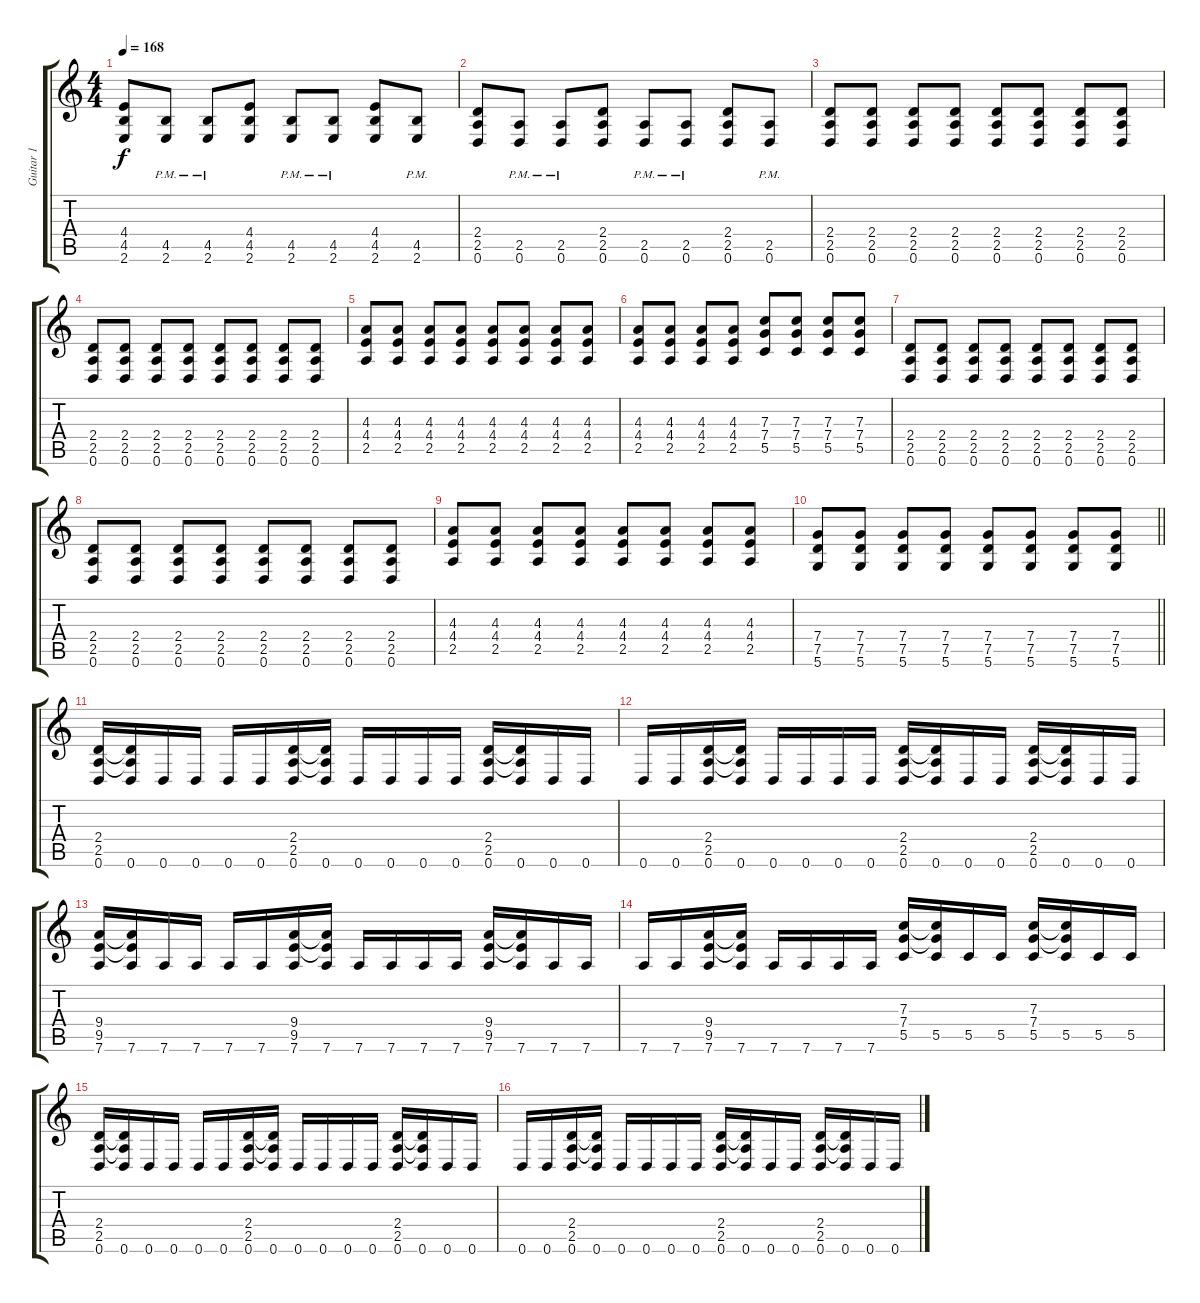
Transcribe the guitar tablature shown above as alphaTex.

\track ("Guitar 1" "Guitar 1") {instrument distortionguitar}
\staff {score tabs}
\tuning (D4 A3 F3 C3 G2 D2) {hide}
\ts (4 4)
\tempo 168
\clef g2
\ks c
(4.4 4.5 2.6).8{dy f} (4.5{pm} 2.6{pm}).8 (4.5{pm} 2.6{pm}).8 (4.4 4.5 2.6).8 (4.5{pm} 2.6{pm}).8 (4.5{pm} 2.6{pm}).8 (4.4 4.5 2.6).8 (4.5{pm} 2.6{pm}).8 |
(2.4 2.5 0.6).8 (2.5{pm} 0.6{pm}).8 (2.5{pm} 0.6{pm}).8 (2.4 2.5 0.6).8 (2.5{pm} 0.6{pm}).8 (2.5{pm} 0.6{pm}).8 (2.4 2.5 0.6).8 (2.5{pm} 0.6{pm}).8 |
(2.4 2.5 0.6).8 (2.4 2.5 0.6).8 (2.4 2.5 0.6).8 (2.4 2.5 0.6).8 (2.4 2.5 0.6).8 (2.4 2.5 0.6).8 (2.4 2.5 0.6).8 (2.4 2.5 0.6).8 |
(2.4 2.5 0.6).8 (2.4 2.5 0.6).8 (2.4 2.5 0.6).8 (2.4 2.5 0.6).8 (2.4 2.5 0.6).8 (2.4 2.5 0.6).8 (2.4 2.5 0.6).8 (2.4 2.5 0.6).8 |
(4.3 4.4 2.5).8 (4.3 4.4 2.5).8 (4.3 4.4 2.5).8 (4.3 4.4 2.5).8 (4.3 4.4 2.5).8 (4.3 4.4 2.5).8 (4.3 4.4 2.5).8 (4.3 4.4 2.5).8 |
(4.3 4.4 2.5).8 (4.3 4.4 2.5).8 (4.3 4.4 2.5).8 (4.3 4.4 2.5).8 (7.3 7.4 5.5).8 (7.3 7.4 5.5).8 (7.3 7.4 5.5).8 (7.3 7.4 5.5).8 |
(2.4 2.5 0.6).8 (2.4 2.5 0.6).8 (2.4 2.5 0.6).8 (2.4 2.5 0.6).8 (2.4 2.5 0.6).8 (2.4 2.5 0.6).8 (2.4 2.5 0.6).8 (2.4 2.5 0.6).8 |
(2.4 2.5 0.6).8 (2.4 2.5 0.6).8 (2.4 2.5 0.6).8 (2.4 2.5 0.6).8 (2.4 2.5 0.6).8 (2.4 2.5 0.6).8 (2.4 2.5 0.6).8 (2.4 2.5 0.6).8 |
(4.3 4.4 2.5).8 (4.3 4.4 2.5).8 (4.3 4.4 2.5).8 (4.3 4.4 2.5).8 (4.3 4.4 2.5).8 (4.3 4.4 2.5).8 (4.3 4.4 2.5).8 (4.3 4.4 2.5).8 |
\barLineRight lightlight
(7.4 7.5 5.6).8 (7.4 7.5 5.6).8 (7.4 7.5 5.6).8 (7.4 7.5 5.6).8 (7.4 7.5 5.6).8 (7.4 7.5 5.6).8 (7.4 7.5 5.6).8 (7.4 7.5 5.6).8 |
(2.4 2.5 0.6).16 (2.4{t} 2.5{t} 0.6).16 0.6.16 0.6.16 0.6.16 0.6.16 (2.4 2.5 0.6).16 (2.4{t} 2.5{t} 0.6).16 0.6.16 0.6.16 0.6.16 0.6.16 (2.4 2.5 0.6).16 (2.4{t} 2.5{t} 0.6).16 0.6.16 0.6.16 |
0.6.16 0.6.16 (2.4 2.5 0.6).16 (2.4{t} 2.5{t} 0.6).16 0.6.16 0.6.16 0.6.16 0.6.16 (2.4 2.5 0.6).16 (2.4{t} 2.5{t} 0.6).16 0.6.16 0.6.16 (2.4 2.5 0.6).16 (2.4{t} 2.5{t} 0.6).16 0.6.16 0.6.16 |
(9.4 9.5 7.6).16 (9.4{t} 9.5{t} 7.6).16 7.6.16 7.6.16 7.6.16 7.6.16 (9.4 9.5 7.6).16 (9.4{t} 9.5{t} 7.6).16 7.6.16 7.6.16 7.6.16 7.6.16 (9.4 9.5 7.6).16 (9.4{t} 9.5{t} 7.6).16 7.6.16 7.6.16 |
7.6.16 7.6.16 (9.4 9.5 7.6).16 (9.4{t} 9.5{t} 7.6).16 7.6.16 7.6.16 7.6.16 7.6.16 (7.3 7.4 5.5).16 (7.3{t} 7.4{t} 5.5).16 5.5.16 5.5.16 (7.3 7.4 5.5).16 (7.3{t} 7.4{t} 5.5).16 5.5.16 5.5.16 |
(2.4 2.5 0.6).16 (2.4{t} 2.5{t} 0.6).16 0.6.16 0.6.16 0.6.16 0.6.16 (2.4 2.5 0.6).16 (2.4{t} 2.5{t} 0.6).16 0.6.16 0.6.16 0.6.16 0.6.16 (2.4 2.5 0.6).16 (2.4{t} 2.5{t} 0.6).16 0.6.16 0.6.16 |
0.6.16 0.6.16 (2.4 2.5 0.6).16 (2.4{t} 2.5{t} 0.6).16 0.6.16 0.6.16 0.6.16 0.6.16 (2.4 2.5 0.6).16 (2.4{t} 2.5{t} 0.6).16 0.6.16 0.6.16 (2.4 2.5 0.6).16 (2.4{t} 2.5{t} 0.6).16 0.6.16 0.6.16
